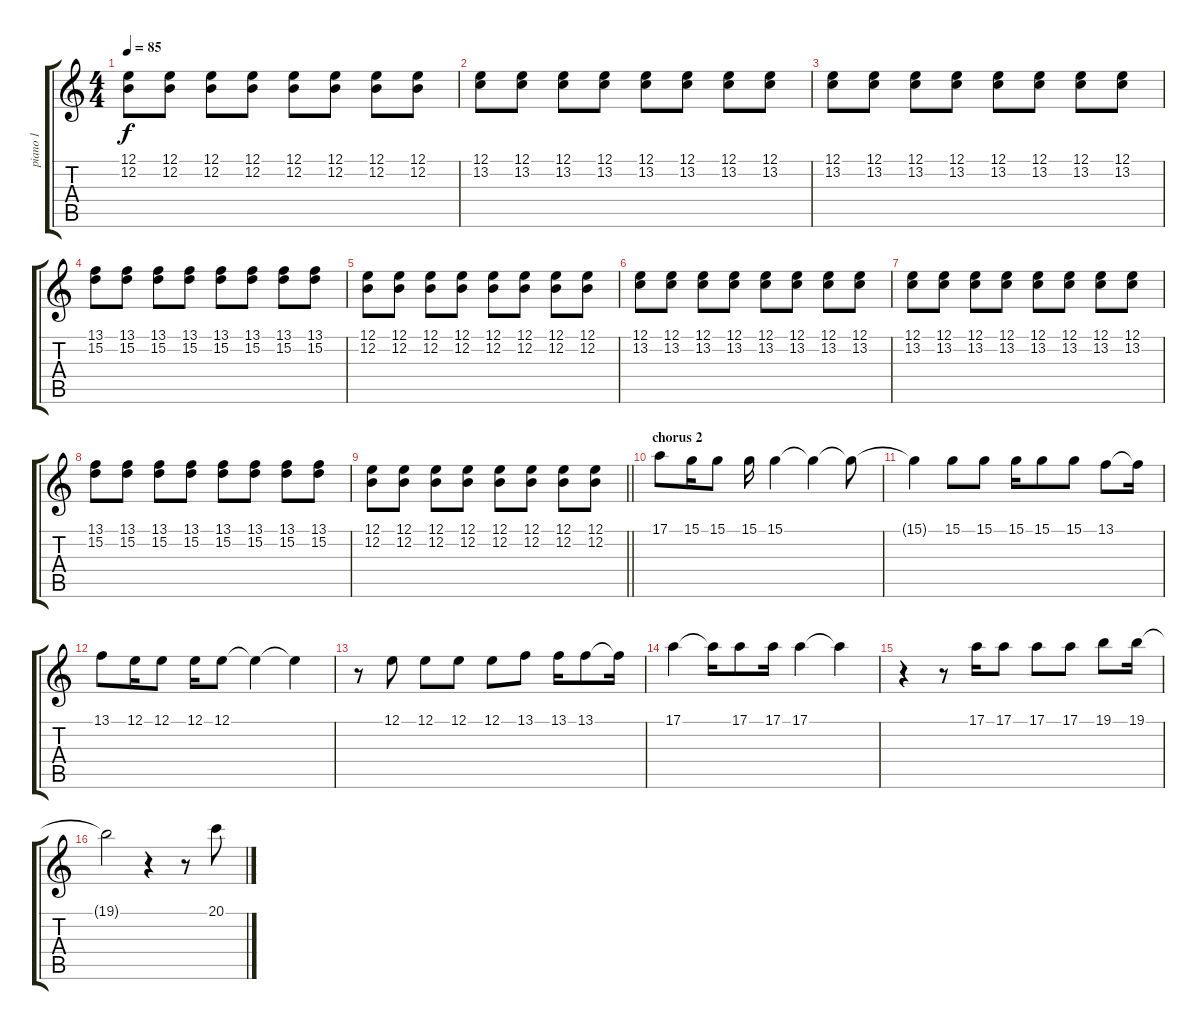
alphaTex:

\track ("piano 1" "piano 1") {instrument acousticgrandpiano}
\staff {score tabs}
\tuning (E4 B3 G3 D3 A2 E2) {hide}
\ts (4 4)
\tempo 85
\clef g2
\ks c
(12.1 12.2).8{dy f} (12.1 12.2).8 (12.1 12.2).8 (12.1 12.2).8 (12.1 12.2).8 (12.1 12.2).8 (12.1 12.2).8 (12.1 12.2).8 |
(12.1 13.2).8 (12.1 13.2).8 (12.1 13.2).8 (12.1 13.2).8 (12.1 13.2).8 (12.1 13.2).8 (12.1 13.2).8 (12.1 13.2).8 |
(12.1 13.2).8 (12.1 13.2).8 (12.1 13.2).8 (12.1 13.2).8 (12.1 13.2).8 (12.1 13.2).8 (12.1 13.2).8 (12.1 13.2).8 |
(13.1 15.2).8 (13.1 15.2).8 (13.1 15.2).8 (13.1 15.2).8 (13.1 15.2).8 (13.1 15.2).8 (13.1 15.2).8 (13.1 15.2).8 |
(12.1 12.2).8 (12.1 12.2).8 (12.1 12.2).8 (12.1 12.2).8 (12.1 12.2).8 (12.1 12.2).8 (12.1 12.2).8 (12.1 12.2).8 |
(12.1 13.2).8 (12.1 13.2).8 (12.1 13.2).8 (12.1 13.2).8 (12.1 13.2).8 (12.1 13.2).8 (12.1 13.2).8 (12.1 13.2).8 |
(12.1 13.2).8 (12.1 13.2).8 (12.1 13.2).8 (12.1 13.2).8 (12.1 13.2).8 (12.1 13.2).8 (12.1 13.2).8 (12.1 13.2).8 |
(13.1 15.2).8 (13.1 15.2).8 (13.1 15.2).8 (13.1 15.2).8 (13.1 15.2).8 (13.1 15.2).8 (13.1 15.2).8 (13.1 15.2).8 |
\barLineRight lightlight
(12.1 12.2).8 (12.1 12.2).8 (12.1 12.2).8 (12.1 12.2).8 (12.1 12.2).8 (12.1 12.2).8 (12.1 12.2).8 (12.1 12.2).8 |
\section ("" "chorus 2")
17.1.8 15.1.16 15.1.8 15.1.16 15.1.4 15.1{t}.4 15.1{t}.8 |
15.1{t}.4 15.1.8 15.1.8 15.1.16 15.1.8 15.1.8 13.1.8 13.1{t}.16 |
13.1.8 12.1.16 12.1.8 12.1.16 12.1.8 12.1{t}.4 12.1{t}.4 |
r.8 12.1.8 12.1.8 12.1.8 12.1.8 13.1.8 13.1.16 13.1.8 13.1{t}.16 |
17.1.4 17.1{t}.16 17.1.8 17.1.16 17.1.4 17.1{t}.4 |
r.4 r.8 17.1.16 17.1.8 17.1.8 17.1.8 19.1.8 19.1.16 |
19.1{t}.2 r.4 r.8 20.1.8
